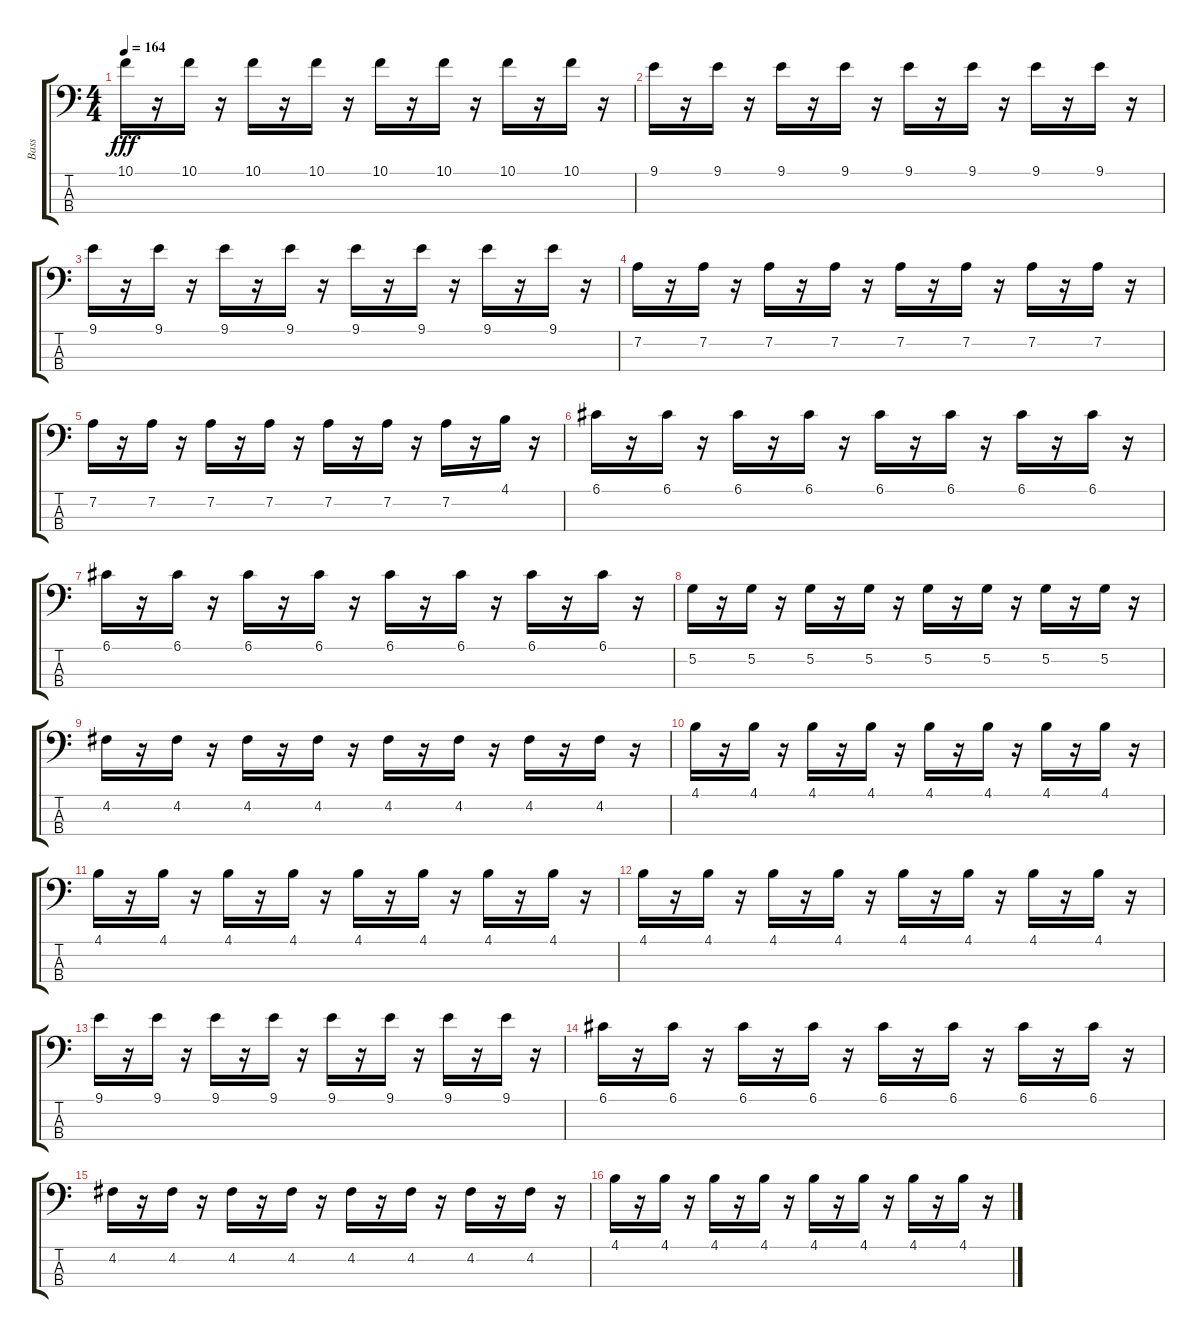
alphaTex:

\track ("Bass" "Bass") {instrument fretlessbass}
\staff {score tabs}
\tuning (G2 D2 A1 E1) {hide}
\ts (4 4)
\tempo 164
\clef f4
\ks c
10.1.16{dy fff} r.16 10.1.16 r.16 10.1.16 r.16 10.1.16 r.16 10.1.16 r.16 10.1.16 r.16 10.1.16 r.16 10.1.16 r.16 |
9.1.16 r.16 9.1.16 r.16 9.1.16 r.16 9.1.16 r.16 9.1.16 r.16 9.1.16 r.16 9.1.16 r.16 9.1.16 r.16 |
9.1.16 r.16 9.1.16 r.16 9.1.16 r.16 9.1.16 r.16 9.1.16 r.16 9.1.16 r.16 9.1.16 r.16 9.1.16 r.16 |
7.2.16 r.16 7.2.16 r.16 7.2.16 r.16 7.2.16 r.16 7.2.16 r.16 7.2.16 r.16 7.2.16 r.16 7.2.16 r.16 |
7.2.16 r.16 7.2.16 r.16 7.2.16 r.16 7.2.16 r.16 7.2.16 r.16 7.2.16 r.16 7.2.16 r.16 4.1.16 r.16 |
6.1.16 r.16 6.1.16 r.16 6.1.16 r.16 6.1.16 r.16 6.1.16 r.16 6.1.16 r.16 6.1.16 r.16 6.1.16 r.16 |
6.1.16 r.16 6.1.16 r.16 6.1.16 r.16 6.1.16 r.16 6.1.16 r.16 6.1.16 r.16 6.1.16 r.16 6.1.16 r.16 |
5.2.16 r.16 5.2.16 r.16 5.2.16 r.16 5.2.16 r.16 5.2.16 r.16 5.2.16 r.16 5.2.16 r.16 5.2.16 r.16 |
4.2.16 r.16 4.2.16 r.16 4.2.16 r.16 4.2.16 r.16 4.2.16 r.16 4.2.16 r.16 4.2.16 r.16 4.2.16 r.16 |
4.1.16 r.16 4.1.16 r.16 4.1.16 r.16 4.1.16 r.16 4.1.16 r.16 4.1.16 r.16 4.1.16 r.16 4.1.16 r.16 |
4.1.16 r.16 4.1.16 r.16 4.1.16 r.16 4.1.16 r.16 4.1.16 r.16 4.1.16 r.16 4.1.16 r.16 4.1.16 r.16 |
4.1.16 r.16 4.1.16 r.16 4.1.16 r.16 4.1.16 r.16 4.1.16 r.16 4.1.16 r.16 4.1.16 r.16 4.1.16 r.16 |
9.1.16 r.16 9.1.16 r.16 9.1.16 r.16 9.1.16 r.16 9.1.16 r.16 9.1.16 r.16 9.1.16 r.16 9.1.16 r.16 |
6.1.16 r.16 6.1.16 r.16 6.1.16 r.16 6.1.16 r.16 6.1.16 r.16 6.1.16 r.16 6.1.16 r.16 6.1.16 r.16 |
4.2.16 r.16 4.2.16 r.16 4.2.16 r.16 4.2.16 r.16 4.2.16 r.16 4.2.16 r.16 4.2.16 r.16 4.2.16 r.16 |
4.1.16 r.16 4.1.16 r.16 4.1.16 r.16 4.1.16 r.16 4.1.16 r.16 4.1.16 r.16 4.1.16 r.16 4.1.16 r.16
